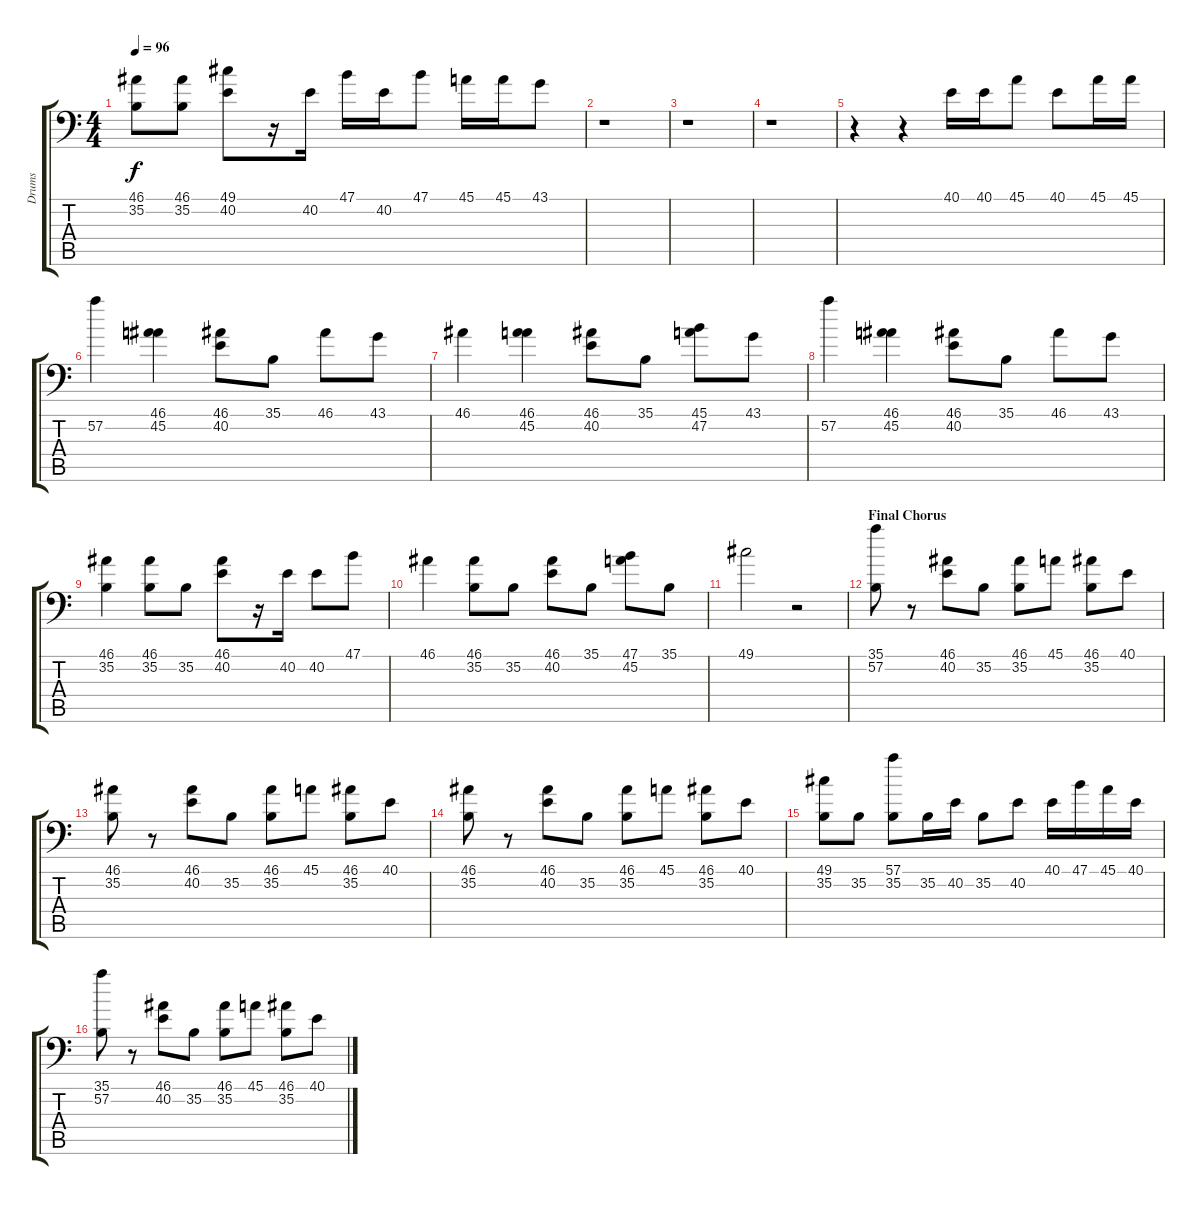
\track ("Drums" "Drums") {instrument acousticgrandpiano}
\staff {score tabs}
\tuning (C-1 C-1 C-1 C-1 C-1 C-1) {hide}
\ts (4 4)
\tempo 96
\clef f4
\ks c
(46.1 35.2).8{dy f} (46.1 35.2).8 (49.1 40.2).8 r.16 40.2.16 47.1.16 40.2.16 47.1.8 45.1.16 45.1.16 43.1.8 |
r.1 |
r.1 |
r.1 |
r.4 r.4 40.1.16 40.1.16 45.1.8 40.1.8 45.1.16 45.1.16 |
57.2.4 (46.1 45.2).4 (46.1 40.2).8 35.1.8 46.1.8 43.1.8 |
46.1.4 (46.1 45.2).4 (46.1 40.2).8 35.1.8 (45.1 47.2).8 43.1.8 |
57.2.4 (46.1 45.2).4 (46.1 40.2).8 35.1.8 46.1.8 43.1.8 |
(46.1 35.2).4 (46.1 35.2).8 35.2.8 (46.1 40.2).8 r.16 40.2.16 40.2.8 47.1.8 |
46.1.4 (46.1 35.2).8 35.2.8 (46.1 40.2).8 35.1.8 (47.1 45.2).8 35.1.8 |
49.1.2 r.2 |
\section ("" "Final Chorus")
(35.1 57.2).8 r.8 (46.1 40.2).8 35.2.8 (46.1 35.2).8 45.1.8 (46.1 35.2).8 40.1.8 |
(46.1 35.2).8 r.8 (46.1 40.2).8 35.2.8 (46.1 35.2).8 45.1.8 (46.1 35.2).8 40.1.8 |
(46.1 35.2).8 r.8 (46.1 40.2).8 35.2.8 (46.1 35.2).8 45.1.8 (46.1 35.2).8 40.1.8 |
(49.1 35.2).8 35.2.8 (57.1 35.2).8 35.2.16 40.2.16 35.2.8 40.2.8 40.1.16 47.1.16 45.1.16 40.1.16 |
(35.1 57.2).8 r.8 (46.1 40.2).8 35.2.8 (46.1 35.2).8 45.1.8 (46.1 35.2).8 40.1.8
